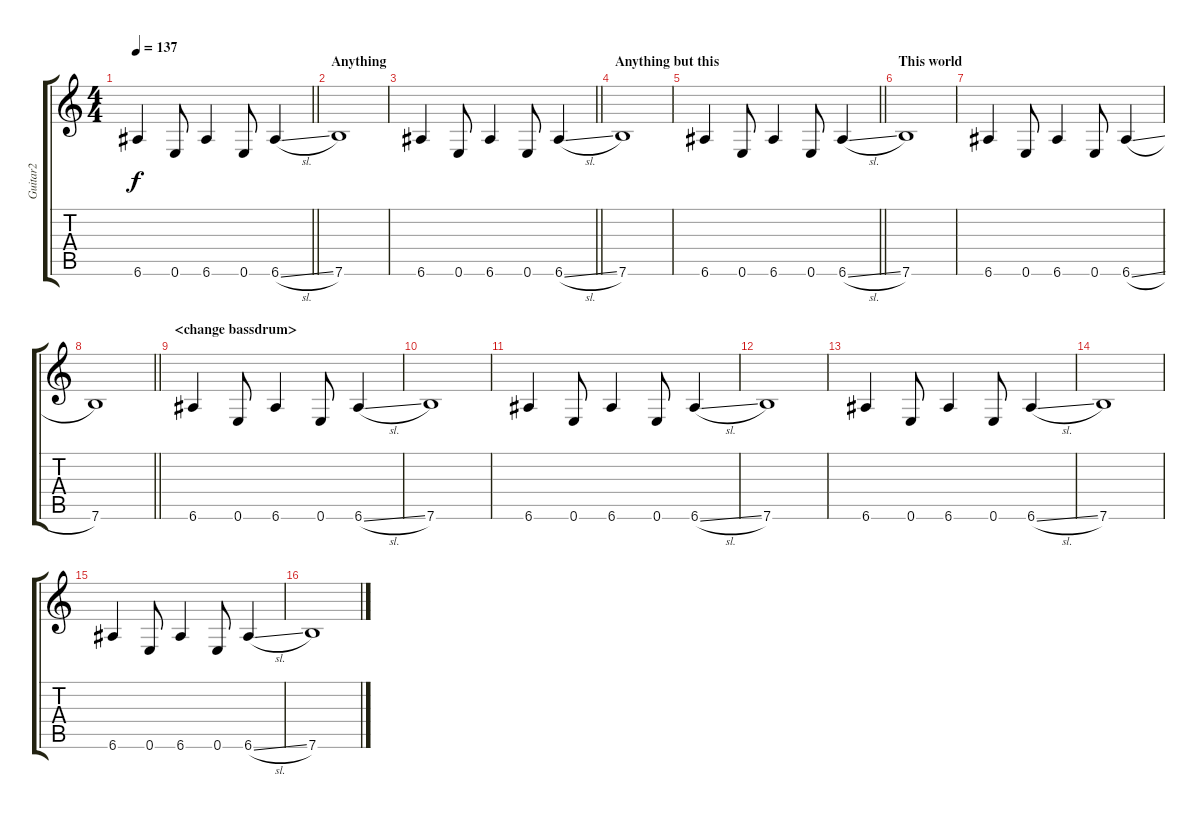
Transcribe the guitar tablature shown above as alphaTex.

\track ("Guitar2" "Guitar2") {instrument distortionguitar}
\staff {score tabs}
\tuning (E4 B3 G3 D3 A2 E2) {hide}
\ts (4 4)
\tempo 137
\clef g2
\barLineRight lightlight
\ks c
6.6.4{dy f} 0.6.8 6.6.4 0.6.8 6.6{sl}.4 |
\section ("" "Anything")
7.6.1 |
\barLineRight lightlight
6.6.4 0.6.8 6.6.4 0.6.8 6.6{sl}.4 |
\section ("" "Anything but this")
7.6.1 |
\barLineRight lightlight
6.6.4 0.6.8 6.6.4 0.6.8 6.6{sl}.4 |
\section ("" "This world ")
7.6.1 |
6.6.4 0.6.8 6.6.4 0.6.8 6.6{sl}.4 |
\barLineRight lightlight
7.6.1 |
\section ("" "<change bassdrum>")
6.6.4 0.6.8 6.6.4 0.6.8 6.6{sl}.4 |
7.6.1 |
6.6.4 0.6.8 6.6.4 0.6.8 6.6{sl}.4 |
7.6.1 |
6.6.4 0.6.8 6.6.4 0.6.8 6.6{sl}.4 |
7.6.1 |
6.6.4 0.6.8 6.6.4 0.6.8 6.6{sl}.4 |
7.6.1
